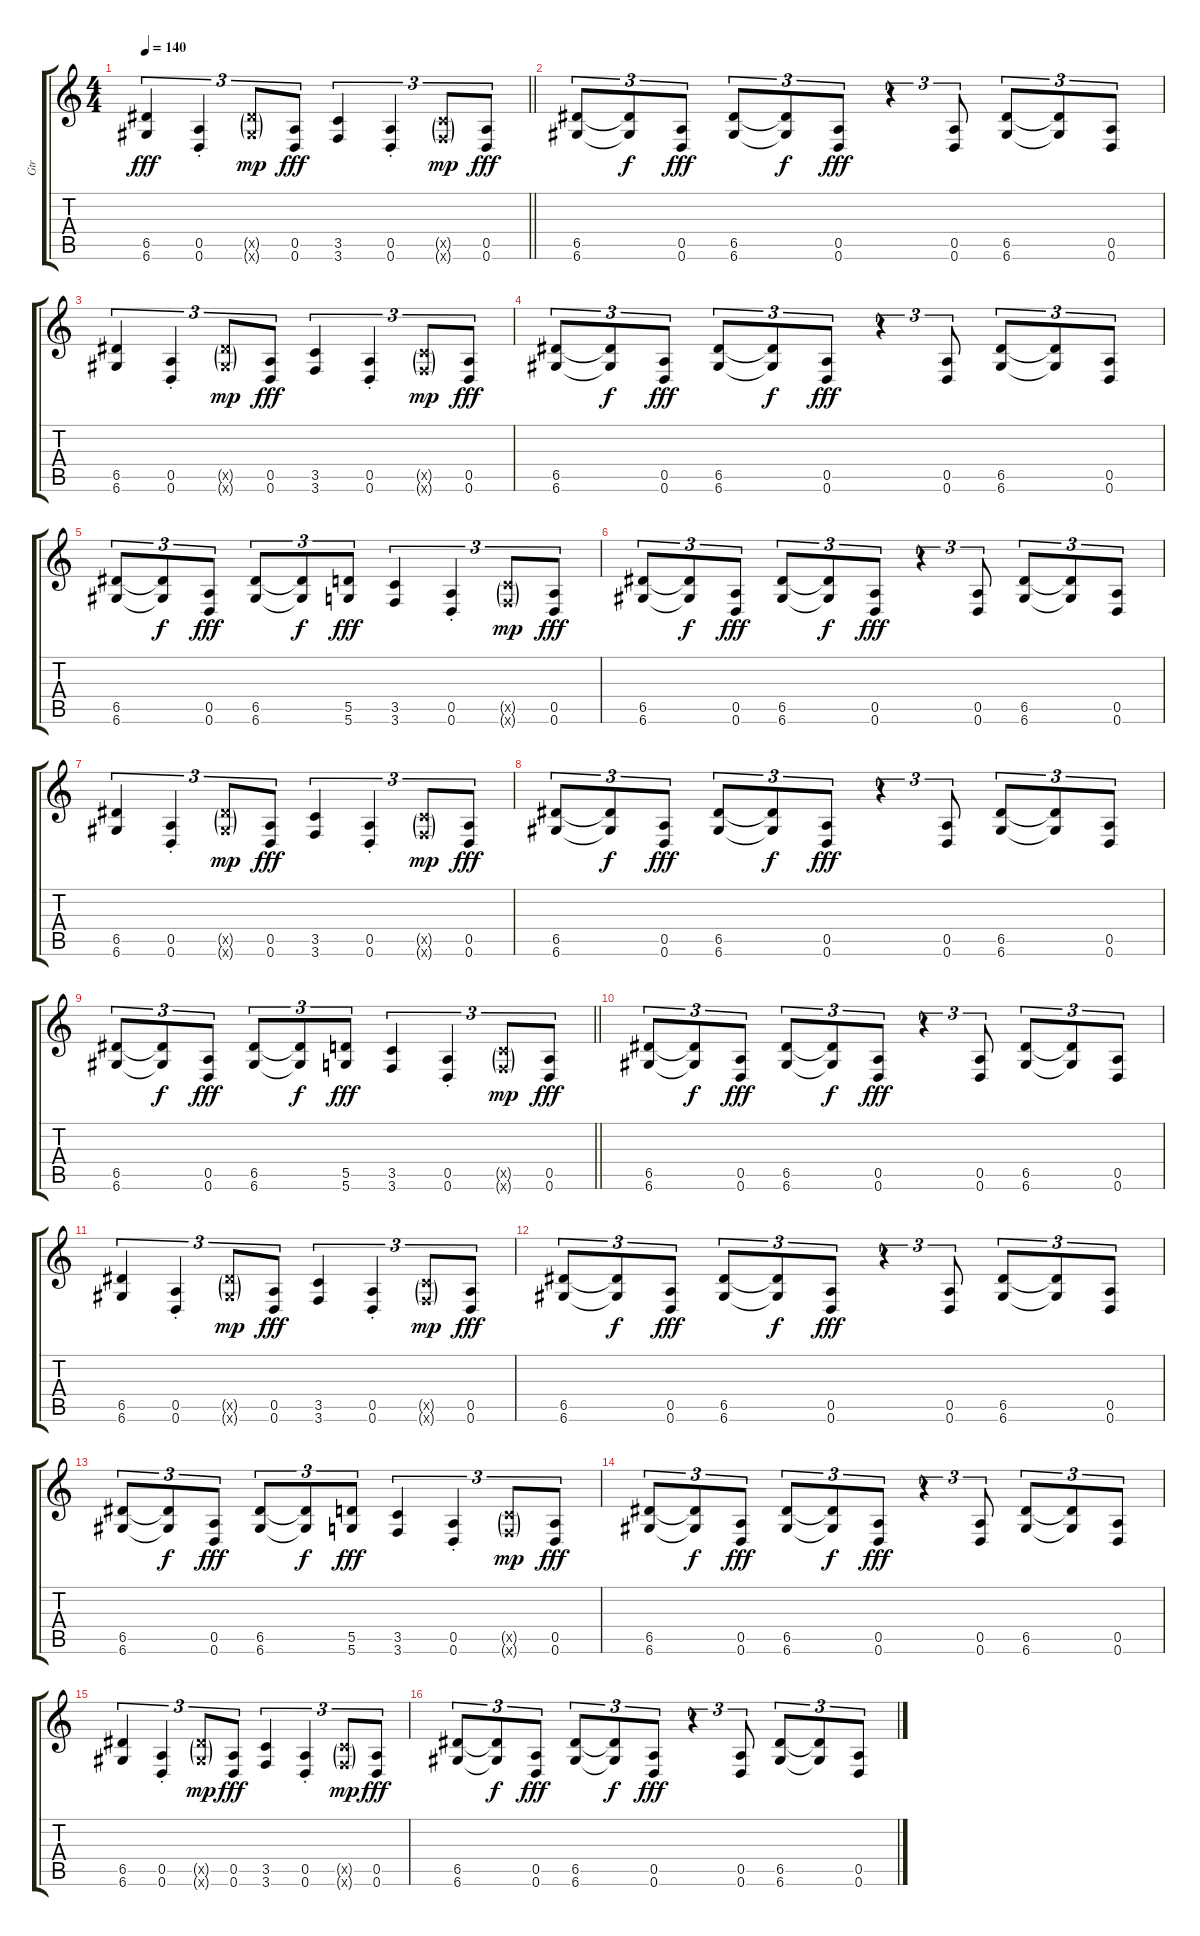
\track ("Gtr" "Gtr") {instrument distortionguitar}
\staff {score tabs}
\tuning (E4 B3 G3 D3 A2 D2) {hide}
\ts (4 4)
\tempo 140
\clef g2
\barLineRight lightlight
\ks c
(6.5 6.6).4{tu (3 2) dy fff} (0.5{st} 0.6{st}).4{tu (3 2)} (6.5{g x} 6.6{g x}).8{tu (3 2) dy mp} (0.5 0.6).8{tu (3 2) dy fff} (3.5 3.6).4{tu (3 2)} (0.5{st} 0.6{st}).4{tu (3 2)} (3.5{g x} 3.6{g x}).8{tu (3 2) dy mp} (0.5 0.6).8{tu (3 2) dy fff} |
(6.5 6.6).8{tu (3 2)} (6.5{t} 6.6{t}).8{tu (3 2) dy f} (0.5 0.6).8{tu (3 2) dy fff} (6.5 6.6).8{tu (3 2)} (6.5{t} 6.6{t}).8{tu (3 2) dy f} (0.5 0.6).8{tu (3 2) dy fff} r.4{tu (3 2)} (0.5 0.6).8{tu (3 2)} (6.5 6.6).8{tu (3 2)} (6.5{t} 6.6{t}).8{tu (3 2)} (0.5 0.6).8{tu (3 2)} |
(6.5 6.6).4{tu (3 2)} (0.5{st} 0.6{st}).4{tu (3 2)} (6.5{g x} 6.6{g x}).8{tu (3 2) dy mp} (0.5 0.6).8{tu (3 2) dy fff} (3.5 3.6).4{tu (3 2)} (0.5{st} 0.6{st}).4{tu (3 2)} (3.5{g x} 3.6{g x}).8{tu (3 2) dy mp} (0.5 0.6).8{tu (3 2) dy fff} |
(6.5 6.6).8{tu (3 2)} (6.5{t} 6.6{t}).8{tu (3 2) dy f} (0.5 0.6).8{tu (3 2) dy fff} (6.5 6.6).8{tu (3 2)} (6.5{t} 6.6{t}).8{tu (3 2) dy f} (0.5 0.6).8{tu (3 2) dy fff} r.4{tu (3 2)} (0.5 0.6).8{tu (3 2)} (6.5 6.6).8{tu (3 2)} (6.5{t} 6.6{t}).8{tu (3 2)} (0.5 0.6).8{tu (3 2)} |
(6.5 6.6).8{tu (3 2)} (6.5{t} 6.6{t}).8{tu (3 2) dy f} (0.5 0.6).8{tu (3 2) dy fff} (6.5 6.6).8{tu (3 2)} (6.5{t} 6.6{t}).8{tu (3 2) dy f} (5.5 5.6).8{tu (3 2) dy fff} (3.5 3.6).4{tu (3 2)} (0.5{st} 0.6{st}).4{tu (3 2)} (3.5{g x} 3.6{g x}).8{tu (3 2) dy mp} (0.5 0.6).8{tu (3 2) dy fff} |
(6.5 6.6).8{tu (3 2)} (6.5{t} 6.6{t}).8{tu (3 2) dy f} (0.5 0.6).8{tu (3 2) dy fff} (6.5 6.6).8{tu (3 2)} (6.5{t} 6.6{t}).8{tu (3 2) dy f} (0.5 0.6).8{tu (3 2) dy fff} r.4{tu (3 2)} (0.5 0.6).8{tu (3 2)} (6.5 6.6).8{tu (3 2)} (6.5{t} 6.6{t}).8{tu (3 2)} (0.5 0.6).8{tu (3 2)} |
(6.5 6.6).4{tu (3 2)} (0.5{st} 0.6{st}).4{tu (3 2)} (6.5{g x} 6.6{g x}).8{tu (3 2) dy mp} (0.5 0.6).8{tu (3 2) dy fff} (3.5 3.6).4{tu (3 2)} (0.5{st} 0.6{st}).4{tu (3 2)} (3.5{g x} 3.6{g x}).8{tu (3 2) dy mp} (0.5 0.6).8{tu (3 2) dy fff} |
(6.5 6.6).8{tu (3 2)} (6.5{t} 6.6{t}).8{tu (3 2) dy f} (0.5 0.6).8{tu (3 2) dy fff} (6.5 6.6).8{tu (3 2)} (6.5{t} 6.6{t}).8{tu (3 2) dy f} (0.5 0.6).8{tu (3 2) dy fff} r.4{tu (3 2)} (0.5 0.6).8{tu (3 2)} (6.5 6.6).8{tu (3 2)} (6.5{t} 6.6{t}).8{tu (3 2)} (0.5 0.6).8{tu (3 2)} |
\barLineRight lightlight
(6.5 6.6).8{tu (3 2)} (6.5{t} 6.6{t}).8{tu (3 2) dy f} (0.5 0.6).8{tu (3 2) dy fff} (6.5 6.6).8{tu (3 2)} (6.5{t} 6.6{t}).8{tu (3 2) dy f} (5.5 5.6).8{tu (3 2) dy fff} (3.5 3.6).4{tu (3 2)} (0.5{st} 0.6{st}).4{tu (3 2)} (3.5{g x} 3.6{g x}).8{tu (3 2) dy mp} (0.5 0.6).8{tu (3 2) dy fff} |
\section ("" "")
(6.5 6.6).8{tu (3 2)} (6.5{t} 6.6{t}).8{tu (3 2) dy f} (0.5 0.6).8{tu (3 2) dy fff} (6.5 6.6).8{tu (3 2)} (6.5{t} 6.6{t}).8{tu (3 2) dy f} (0.5 0.6).8{tu (3 2) dy fff} r.4{tu (3 2)} (0.5 0.6).8{tu (3 2)} (6.5 6.6).8{tu (3 2)} (6.5{t} 6.6{t}).8{tu (3 2)} (0.5 0.6).8{tu (3 2)} |
(6.5 6.6).4{tu (3 2)} (0.5{st} 0.6{st}).4{tu (3 2)} (6.5{g x} 6.6{g x}).8{tu (3 2) dy mp} (0.5 0.6).8{tu (3 2) dy fff} (3.5 3.6).4{tu (3 2)} (0.5{st} 0.6{st}).4{tu (3 2)} (3.5{g x} 3.6{g x}).8{tu (3 2) dy mp} (0.5 0.6).8{tu (3 2) dy fff} |
(6.5 6.6).8{tu (3 2)} (6.5{t} 6.6{t}).8{tu (3 2) dy f} (0.5 0.6).8{tu (3 2) dy fff} (6.5 6.6).8{tu (3 2)} (6.5{t} 6.6{t}).8{tu (3 2) dy f} (0.5 0.6).8{tu (3 2) dy fff} r.4{tu (3 2)} (0.5 0.6).8{tu (3 2)} (6.5 6.6).8{tu (3 2)} (6.5{t} 6.6{t}).8{tu (3 2)} (0.5 0.6).8{tu (3 2)} |
(6.5 6.6).8{tu (3 2)} (6.5{t} 6.6{t}).8{tu (3 2) dy f} (0.5 0.6).8{tu (3 2) dy fff} (6.5 6.6).8{tu (3 2)} (6.5{t} 6.6{t}).8{tu (3 2) dy f} (5.5 5.6).8{tu (3 2) dy fff} (3.5 3.6).4{tu (3 2)} (0.5{st} 0.6{st}).4{tu (3 2)} (3.5{g x} 3.6{g x}).8{tu (3 2) dy mp} (0.5 0.6).8{tu (3 2) dy fff} |
(6.5 6.6).8{tu (3 2)} (6.5{t} 6.6{t}).8{tu (3 2) dy f} (0.5 0.6).8{tu (3 2) dy fff} (6.5 6.6).8{tu (3 2)} (6.5{t} 6.6{t}).8{tu (3 2) dy f} (0.5 0.6).8{tu (3 2) dy fff} r.4{tu (3 2)} (0.5 0.6).8{tu (3 2)} (6.5 6.6).8{tu (3 2)} (6.5{t} 6.6{t}).8{tu (3 2)} (0.5 0.6).8{tu (3 2)} |
(6.5 6.6).4{tu (3 2)} (0.5{st} 0.6{st}).4{tu (3 2)} (6.5{g x} 6.6{g x}).8{tu (3 2) dy mp} (0.5 0.6).8{tu (3 2) dy fff} (3.5 3.6).4{tu (3 2)} (0.5{st} 0.6{st}).4{tu (3 2)} (3.5{g x} 3.6{g x}).8{tu (3 2) dy mp} (0.5 0.6).8{tu (3 2) dy fff} |
(6.5 6.6).8{tu (3 2)} (6.5{t} 6.6{t}).8{tu (3 2) dy f} (0.5 0.6).8{tu (3 2) dy fff} (6.5 6.6).8{tu (3 2)} (6.5{t} 6.6{t}).8{tu (3 2) dy f} (0.5 0.6).8{tu (3 2) dy fff} r.4{tu (3 2)} (0.5 0.6).8{tu (3 2)} (6.5 6.6).8{tu (3 2)} (6.5{t} 6.6{t}).8{tu (3 2)} (0.5 0.6).8{tu (3 2)}
